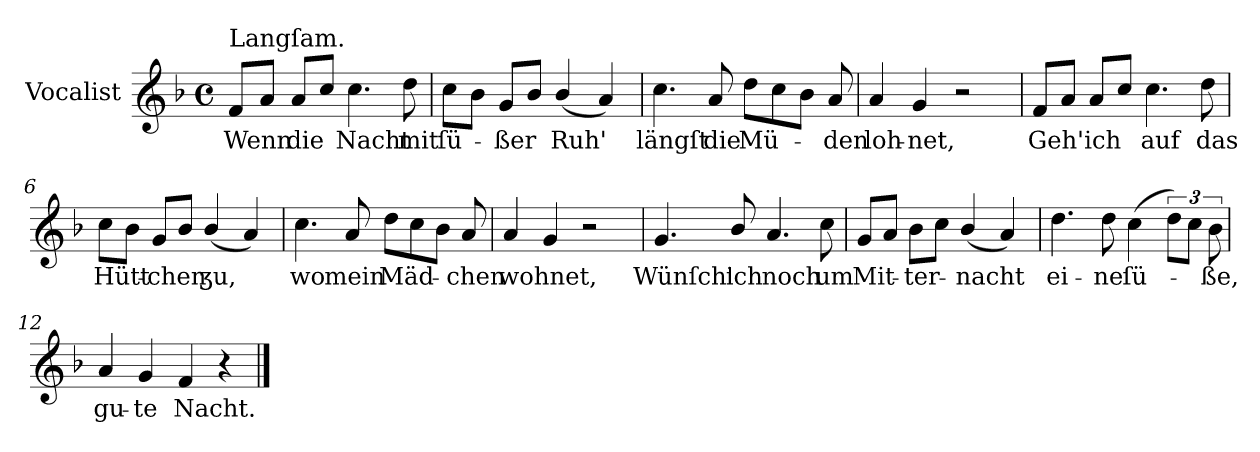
**kern	**text
*part1	*part1
*staff1	*staff1
*I"Vocalist	*
*clefG2	*
*k[b-]	*
*F:	*
*M4/4	*
*met(c)	*
=1	=1
!LO:TX:a:t=Langſam.	!
8fL	Wenn
8aJ	.
8a/L	die
8ccJ	.
4.cc	Nacht
8dd	mit
=2	=2
8ccL	ſü-
8b-J	.
8gL	-ßer
8b-J	.
(4b-/	Ruh'
4a)	.
=3	=3
4.cc	längſt
8a	die
8ddL	Mü-
8cc	.
8b-J	.
8a	-den
=4	=4
4a	loh-
4g	-net,
2r	.
=5	=5
8fL	Geh'
8aJ	.
8a/L	ich
8ccJ	.
4.cc	auf
8dd	das
=6	=6
8ccL	Hütt-
8b-J	.
8gL	-chen
8b-J	.
(4b-/	ʒu,
4a)	.
=7	=7
4.cc	wo
8a	mein
8ddL	Mäd-
8cc	.
8b-J	.
8a	-chen
=8	=8
4a	wohnet,
4g	.
2r	.
=9	=9
4.g	Wünſch'
8b-/	ich
4.a	noch
8cc	um
=10	=10
8gL	Mit-
8aJ	.
8b-L	-ter-
8ccJ	.
(4b-/	-nacht
4a)	.
=11	=11
4.dd	ei-
8dd	-ne
(4cc	ſü-
12ddL)	.
12ccJ	.
12b-	-ße,
=12	=12
4a	gu-
4g	-te
4f	Nacht.
4r	.
==	==
*-	*-
